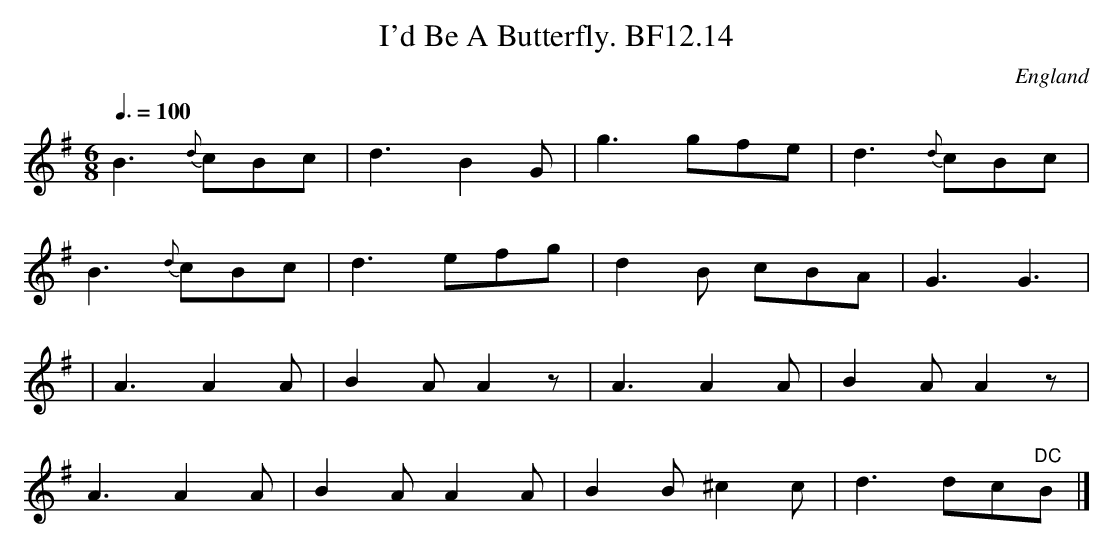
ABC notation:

X:1
T:I'd Be A Butterfly. BF12.14
L:1/8
M:6/8
O:England
Q:3/8=100
K:G major
B3 {d} cBc|d3B2G|g3gfe|d3{d}cBc|!
B3{d}cBc|d3 efg|d2 B cBA|G3G3|!
|A3A2A|B2AA2z|A3A2A|B2AA2z|!
A3A2A|B2AA2A|B2B^c2c|d3dc"^DC"B|]
